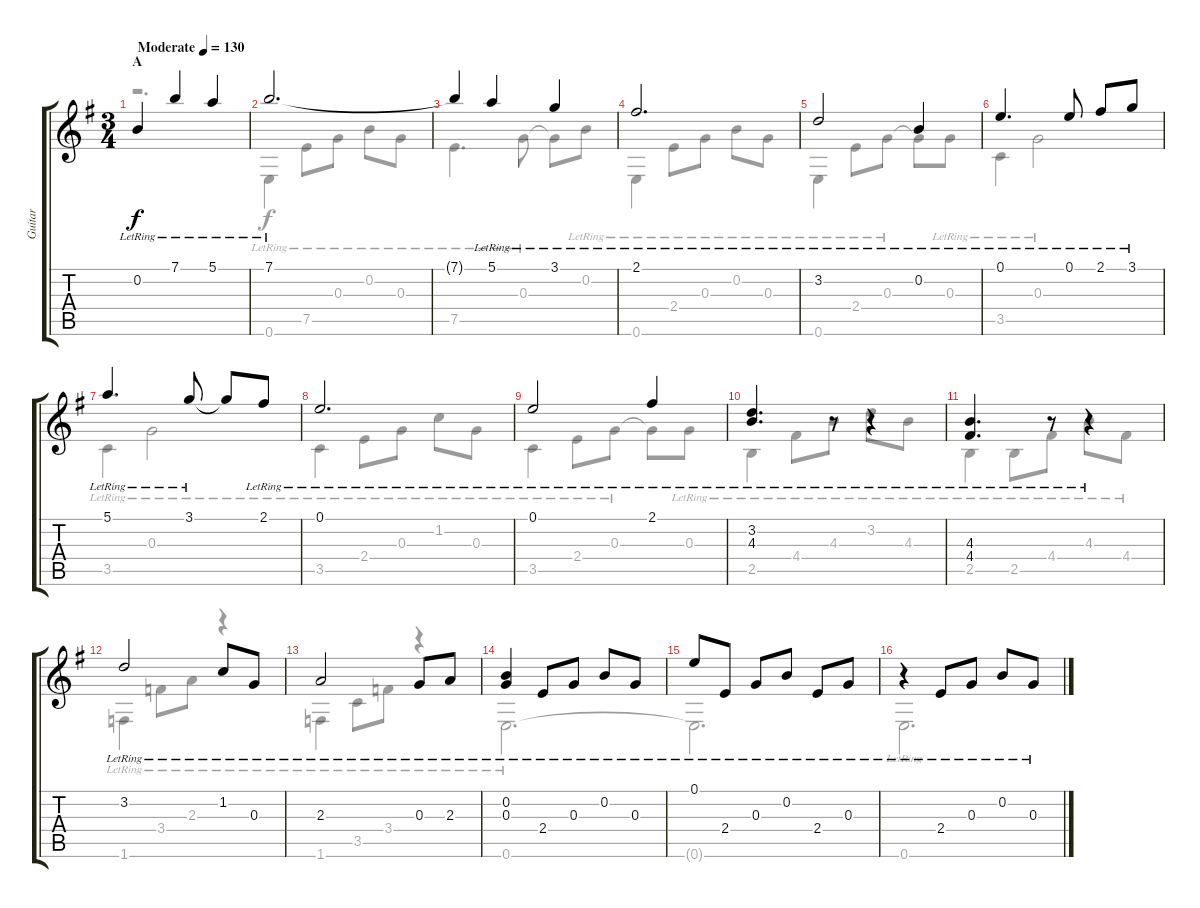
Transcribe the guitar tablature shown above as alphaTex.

\track ("Guitar" "Guitar") {instrument acousticguitarsteel}
\staff {score tabs}
\tuning (E4 B3 G3 D3 A2 E2) {hide}
\voice
\ts (3 4)
\section ("" "A")
\tempo (130 "Moderate")
\clef g2
\ks g
0.2{lr}.4{dy f instrument acousticguitarsteel} 7.1{lr}.4 5.1{lr}.4 |
7.1{lr}.2{d} |
7.1{t}.4 5.1{lr}.4 3.1{lr}.4 |
2.1{lr}.2{d} |
3.2{lr}.2 0.2{lr}.4 |
0.1{lr}.4{d} 0.1{lr}.8 2.1{lr}.8 3.1{lr}.8 |
5.1{lr}.4{d} 3.1{lr}.8 3.1{t}.8 2.1{lr}.8 |
0.1{lr}.2{d} |
0.1{lr}.2 2.1{lr}.4 |
(3.2{lr} 4.3{lr}).4{d} r.8 r.4 |
(4.3{lr} 4.4{lr}).4{d} r.8 r.4 |
3.2{lr}.2 1.2{lr}.8 0.3{lr}.8 |
2.3{lr}.2 0.3{lr}.8 2.3{lr}.8 |
(0.2{lr} 0.3{lr}).4 2.4{lr}.8 0.3{lr}.8 0.2{lr}.8 0.3{lr}.8 |
0.1{lr}.8 2.4{lr}.8 0.3{lr}.8 0.2{lr}.8 2.4{lr}.8 0.3{lr}.8 |
r.4 2.4{lr}.8 0.3{lr}.8 0.2{lr}.8 0.3{lr}.8
\voice
\clef g2
\ottava regular
\simile none
\ks g
r.2{d dy f} |
0.6{lr}.4 7.5{lr}.8 0.3{lr}.8 0.2{lr}.8 0.3{lr}.8 |
7.5{lr}.4{d} 0.3{lr}.8 0.3{t}.8 0.2{lr}.8 |
0.6{lr}.4 2.4{lr}.8 0.3{lr}.8 0.2{lr}.8 0.3{lr}.8 |
0.6{lr}.4 2.4{lr}.8 0.3{lr}.8 0.3{t}.8 0.3{lr}.8 |
3.5{lr}.4 0.3{lr}.2 |
3.5{lr}.4 0.3{lr}.2 |
3.5{lr}.4 2.4{lr}.8 0.3{lr}.8 1.2{lr}.8 0.3{lr}.8 |
3.5{lr}.4 2.4{lr}.8 0.3{lr}.8 0.3{t}.8 0.3{lr}.8 |
2.5{lr}.4 4.4{lr}.8 4.3{lr}.8 3.2{lr}.8 4.3{lr}.8 |
2.5{lr}.4 2.5{lr}.8 4.4{lr}.8 4.3{lr}.8 4.4{lr}.8 |
1.6{lr}.4 3.4{lr}.8 2.3{lr}.8 r.4 |
1.6{lr}.4 3.5{lr}.8 3.4{lr}.8 r.4 |
0.6{lr}.2{d} |
0.6{t}.2{d} |
0.6{lr}.2{d}
